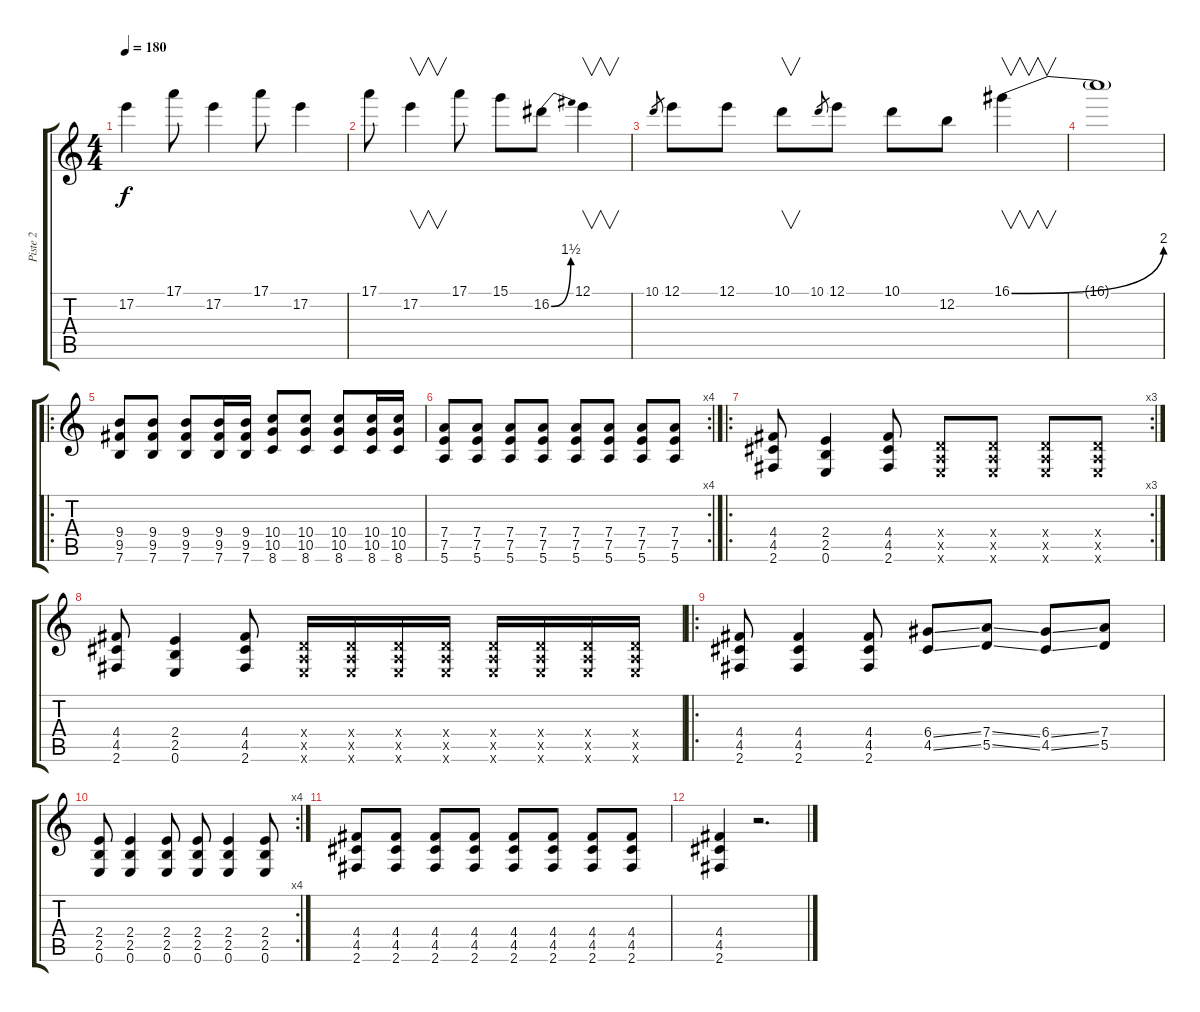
\track ("Piste 2" "Piste 2") {instrument overdrivenguitar}
\staff {score tabs}
\tuning (E4 B3 G3 D3 A2 E2) {hide}
\ts (4 4)
\tempo 180
\clef g2
\ks c
17.2.4{dy f} 17.1.8 17.2.4 17.1.8 17.2.4 |
17.1.8 17.2.4{v} 17.1.8 15.1.8 16.2{be (bend 0 0 60 6)}.8 12.1.4{v} |
10.1.8{gr} 12.1.8 12.1.8 10.1.8{v} 10.1.8{gr} 12.1.8 10.1.8 12.2.8 16.1{be (bend 0 0 60 8)}.4{v} |
16.1{t}.1 |
\ro
(9.4 9.5 7.6).8{instrument overdrivenguitar} (9.4 9.5 7.6).8 (9.4 9.5 7.6).8 (9.4 9.5 7.6).16 (9.4 9.5 7.6).16 (10.4 10.5 8.6).8 (10.4 10.5 8.6).8 (10.4 10.5 8.6).8 (10.4 10.5 8.6).16 (10.4 10.5 8.6).16 |
\rc 4
(7.4 7.5 5.6).8 (7.4 7.5 5.6).8 (7.4 7.5 5.6).8 (7.4 7.5 5.6).8 (7.4 7.5 5.6).8 (7.4 7.5 5.6).8 (7.4 7.5 5.6).8 (7.4 7.5 5.6).8 |
\ro
\rc 3
(4.4 4.5 2.6).8 (2.4 2.5 0.6).4 (4.4 4.5 2.6).8 (0.4{x} 0.5{x} 0.6{x}).8 (0.4{x} 0.5{x} 0.6{x}).8 (0.4{x} 0.5{x} 0.6{x}).8 (0.4{x} 0.5{x} 0.6{x}).8 |
(4.4 4.5 2.6).8 (2.4 2.5 0.6).4 (4.4 4.5 2.6).8 (0.4{x} 0.5{x} 0.6{x}).16 (0.4{x} 0.5{x} 0.6{x}).16 (0.4{x} 0.5{x} 0.6{x}).16 (0.4{x} 0.5{x} 0.6{x}).16 (0.4{x} 0.5{x} 0.6{x}).16 (0.4{x} 0.5{x} 0.6{x}).16 (0.4{x} 0.5{x} 0.6{x}).16 (0.4{x} 0.5{x} 0.6{x}).16 |
\ro
(4.4 4.5 2.6).8 (4.4 4.5 2.6).4 (4.4 4.5 2.6).8 (6.4{ss} 4.5{ss}).8 (7.4{ss} 5.5{ss}).8 (6.4{ss} 4.5{ss}).8 (7.4 5.5).8 |
\rc 4
(2.4 2.5 0.6).8 (2.4 2.5 0.6).4 (2.4 2.5 0.6).8 (2.4 2.5 0.6).8 (2.4 2.5 0.6).4 (2.4 2.5 0.6).8 |
(4.4 4.5 2.6).8{instrument electricguitarmuted} (4.4 4.5 2.6).8 (4.4 4.5 2.6).8 (4.4 4.5 2.6).8 (4.4 4.5 2.6).8 (4.4 4.5 2.6).8 (4.4 4.5 2.6).8 (4.4 4.5 2.6).8 |
(4.4 4.5 2.6).4{instrument overdrivenguitar} r.2{d}
